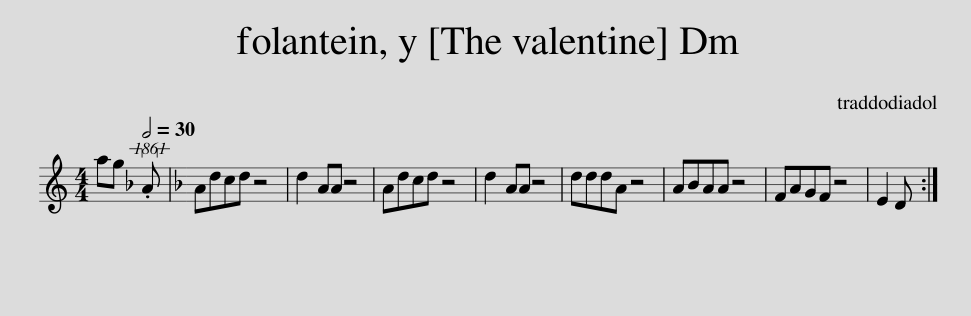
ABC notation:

X:1
L:1/8
M:4/4
I:linebreak $
K:C
V:1 treble
V:1
 ag[Q:1/2=30] (1861:2:1.A | Adcd z4 | d2 AA z4 | Adcd z4 | d2 AA z4 | %5
 dddA z4 | A_BAA z4 | FAGF z4 | E2 D :| %9
